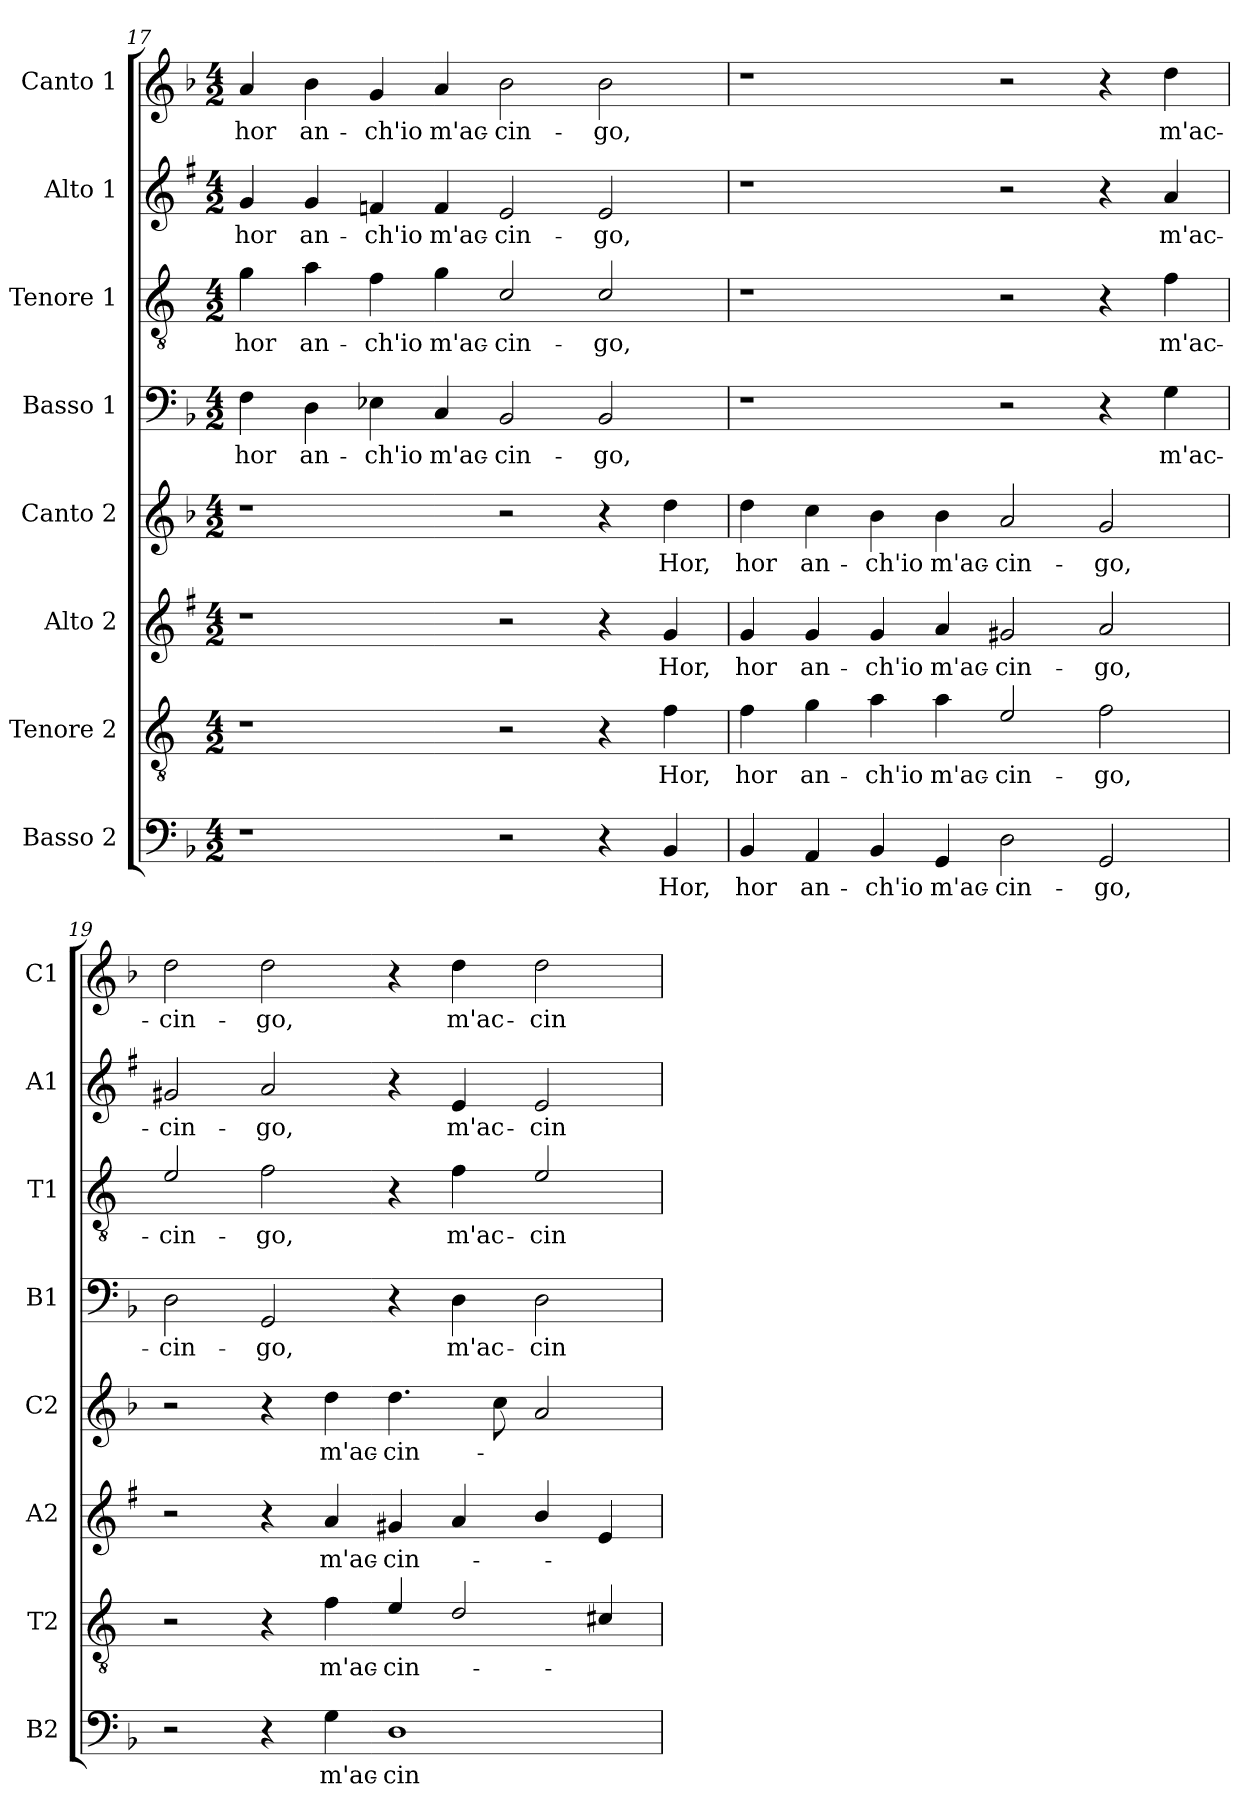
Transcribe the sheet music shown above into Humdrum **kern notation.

**kern	**text	**kern	**text	**kern	**text	**kern	**text	**kern	**text	**kern	**text	**kern	**text	**kern	**text
*part8	*part8	*part7	*part7	*part6	*part6	*part5	*part5	*part4	*part4	*part3	*part3	*part2	*part2	*part1	*part1
*staff8	*staff8	*staff7	*staff7	*staff6	*staff6	*staff5	*staff5	*staff4	*staff4	*staff3	*staff3	*staff2	*staff2	*staff1	*staff1
*I"Basso 2	*	*I"Tenore 2	*	*I"Alto 2	*	*I"Canto 2	*	*I"Basso 1	*	*I"Tenore 1	*	*I"Alto 1	*	*I"Canto 1	*
*I'B2	*	*I'T2	*	*I'A2	*	*I'C2	*	*I'B1	*	*I'T1	*	*I'A1	*	*I'C1	*
*clefF4	*	*clefGv2	*	*clefG2	*	*clefG2	*	*clefF4	*	*clefGv2	*	*clefG2	*	*clefG2	*
*	*	*ITrd4c7	*	*ITrd1c2	*	*	*	*	*	*ITrd4c7	*	*ITrd1c2	*	*	*
*k[b-]	*	*k[b-]	*	*k[b-]	*	*k[b-]	*	*k[b-]	*	*k[b-]	*	*k[b-]	*	*k[b-]	*
*F:	*	*F:	*	*F:	*	*F:	*	*F:	*	*F:	*	*F:	*	*F:	*
*M4/2	*	*M4/2	*	*M4/2	*	*M4/2	*	*M4/2	*	*M4/2	*	*M4/2	*	*M4/2	*
=17	=17	=17	=17	=17	=17	=17	=17	=17	=17	=17	=17	=17	=17	=17	=17
!	!	!	!	!	!	!	!	!	!LO:LY:b	!	!LO:LY:b	!	!LO:LY:b	!	!LO:LY:b
1r	.	1r	.	1r	.	1r	.	4F\	hor	4c\	hor	4f/	hor	4a/	hor
!	!	!	!	!	!	!	!	!	!LO:LY:b	!	!LO:LY:b	!	!LO:LY:b	!	!LO:LY:b
.	.	.	.	.	.	.	.	4D\	an-	4d\	an-	4f/	an-	4b-\	an-
!	!	!	!	!	!	!	!	!	!LO:LY:b	!	!LO:LY:b	!	!LO:LY:b	!	!LO:LY:b
.	.	.	.	.	.	.	.	4E-X\	-ch'io	4B-\	-ch'io	4e-X/	-ch'io	4g/	-ch'io
!	!	!	!	!	!	!	!	!	!LO:LY:b	!	!LO:LY:b	!	!LO:LY:b	!	!LO:LY:b
.	.	.	.	.	.	.	.	4C/	m'ac-	4c\	m'ac-	4e-/	m'ac-	4a/	m'ac-
!	!	!	!	!	!	!	!	!	!LO:LY:b	!	!LO:LY:b	!	!LO:LY:b	!	!LO:LY:b
2r	.	2r	.	2r	.	2r	.	2BB-/	-cin-	2F/	-cin-	2d/	-cin-	2b-\	-cin-
!	!	!	!	!	!	!	!	!	!LO:LY:b	!	!LO:LY:b	!	!LO:LY:b	!	!LO:LY:b
4r	.	4r	.	4r	.	4r	.	2BB-/	-go,	2F/	-go,	2d/	-go,	2b-\	-go,
!	!LO:LY:b	!	!LO:LY:b	!	!LO:LY:b	!	!LO:LY:b	!	!	!	!	!	!	!	!
4BB-/	Hor,	4B-\	Hor,	4f/	Hor,	4dd\	Hor,	.	.	.	.	.	.	.	.
!!LO:LB:g=z
=18	=18	=18	=18	=18	=18	=18	=18	=18	=18	=18	=18	=18	=18	=18	=18
!	!LO:LY:b	!	!LO:LY:b	!	!LO:LY:b	!	!LO:LY:b	!	!	!	!	!	!	!	!
4BB-/	hor	4B-\	hor	4f/	hor	4dd\	hor	1r	.	1r	.	1r	.	1r	.
!	!LO:LY:b	!	!LO:LY:b	!	!LO:LY:b	!	!LO:LY:b	!	!	!	!	!	!	!	!
4AA/	an-	4c\	an-	4f/	an-	4cc\	an-	.	.	.	.	.	.	.	.
!	!LO:LY:b	!	!LO:LY:b	!	!LO:LY:b	!	!LO:LY:b	!	!	!	!	!	!	!	!
4BB-/	-ch'io	4d\	-ch'io	4f/	-ch'io	4b-\	-ch'io	.	.	.	.	.	.	.	.
!	!LO:LY:b	!	!LO:LY:b	!	!LO:LY:b	!	!LO:LY:b	!	!	!	!	!	!	!	!
4GG/	m'ac-	4d\	m'ac-	4g/	m'ac-	4b-\	m'ac-	.	.	.	.	.	.	.	.
!	!LO:LY:b	!	!LO:LY:b	!	!LO:LY:b	!	!LO:LY:b	!	!	!	!	!	!	!	!
2D\	-cin-	2A/	-cin-	2f#X/	-cin-	2a/	-cin-	2r	.	2r	.	2r	.	2r	.
!	!LO:LY:b	!	!LO:LY:b	!	!LO:LY:b	!	!LO:LY:b	!	!	!	!	!	!	!	!
2GG/	-go,	2B-\	-go,	2g/	-go,	2g/	-go,	4r	.	4r	.	4r	.	4r	.
!	!	!	!	!	!	!	!	!	!LO:LY:b	!	!LO:LY:b	!	!LO:LY:b	!	!LO:LY:b
.	.	.	.	.	.	.	.	4G\	m'ac-	4B-\	m'ac-	4g/	m'ac-	4dd\	m'ac-
=19	=19	=19	=19	=19	=19	=19	=19	=19	=19	=19	=19	=19	=19	=19	=19
!	!	!	!	!	!	!	!	!	!LO:LY:b	!	!LO:LY:b	!	!LO:LY:b	!	!LO:LY:b
2r	.	2r	.	2r	.	2r	.	2D\	-cin-	2A/	-cin-	2f#X/	-cin-	2dd\	-cin-
!	!	!	!	!	!	!	!	!	!LO:LY:b	!	!LO:LY:b	!	!LO:LY:b	!	!LO:LY:b
4r	.	4r	.	4r	.	4r	.	2GG/	-go,	2B-\	-go,	2g/	-go,	2dd\	-go,
!	!LO:LY:b	!	!LO:LY:b	!	!LO:LY:b	!	!LO:LY:b	!	!	!	!	!	!	!	!
4G\	m'ac-	4B-\	m'ac-	4g/	m'ac-	4dd\	m'ac-	.	.	.	.	.	.	.	.
!	!LO:LY:b	!	!LO:LY:b	!	!LO:LY:b	!	!LO:LY:b	!	!	!	!	!	!	!	!
1D	-cin-	4A/	-cin-	4f#X/	-cin-	4.dd\	-cin-	4r	.	4r	.	4r	.	4r	.
!	!	!	!	!	!	!	!	!	!LO:LY:b	!	!LO:LY:b	!	!LO:LY:b	!	!LO:LY:b
.	.	2G/	.	4g/	.	.	.	4D\	m'ac-	4B-\	m'ac-	4d/	m'ac-	4dd\	m'ac-
.	.	.	.	.	.	8cc\	.	.	.	.	.	.	.	.	.
!	!	!	!	!	!	!	!	!	!LO:LY:b	!	!LO:LY:b	!	!LO:LY:b	!	!LO:LY:b
.	.	.	.	4a/	.	2a/	.	2D\	-cin-	2A/	-cin-	2d/	-cin-	2dd\	-cin-
.	.	4F#X/	.	4d/	.	.	.	.	.	.	.	.	.	.	.
=	=	=	=	=	=	=	=	=	=	=	=	=	=	=	=
*-	*-	*-	*-	*-	*-	*-	*-	*-	*-	*-	*-	*-	*-	*-	*-
